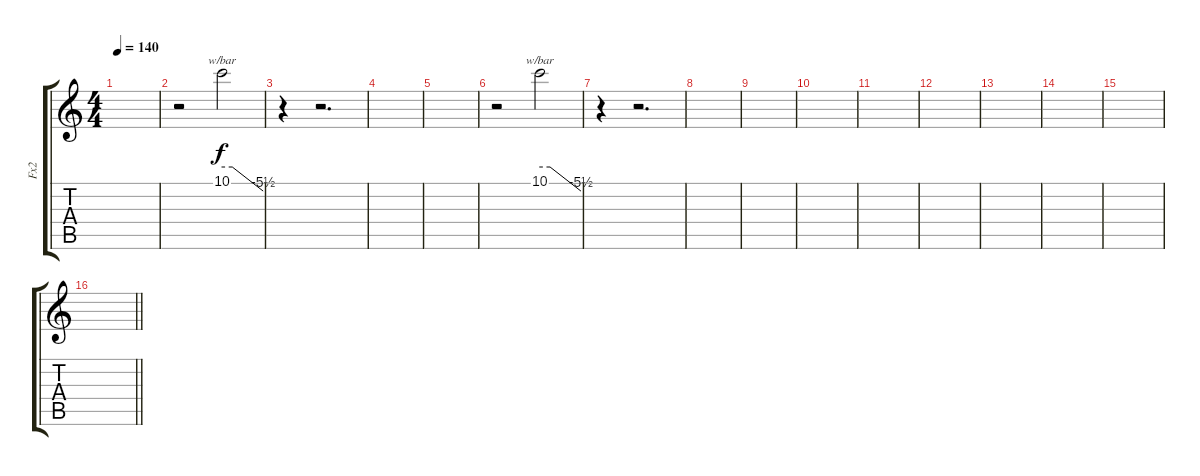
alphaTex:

\track ("Fx2" "Fx2") {instrument overdrivenguitar}
\staff {score tabs}
\tuning (D4 A3 F3 C3 G2 C2) {hide}
\ts (4 4)
\tempo 140
\clef g2
\ks c
|
r.2 10.1.2{tbe (custom default 0 0 15 0 60 -22)} |
r.4 r.2{d} |
|
|
r.2 10.1.2{tbe (custom default 0 0 15 0 60 -22)} |
r.4 r.2{d} |
|
|
|
|
|
|
|
|
\barLineRight lightlight
